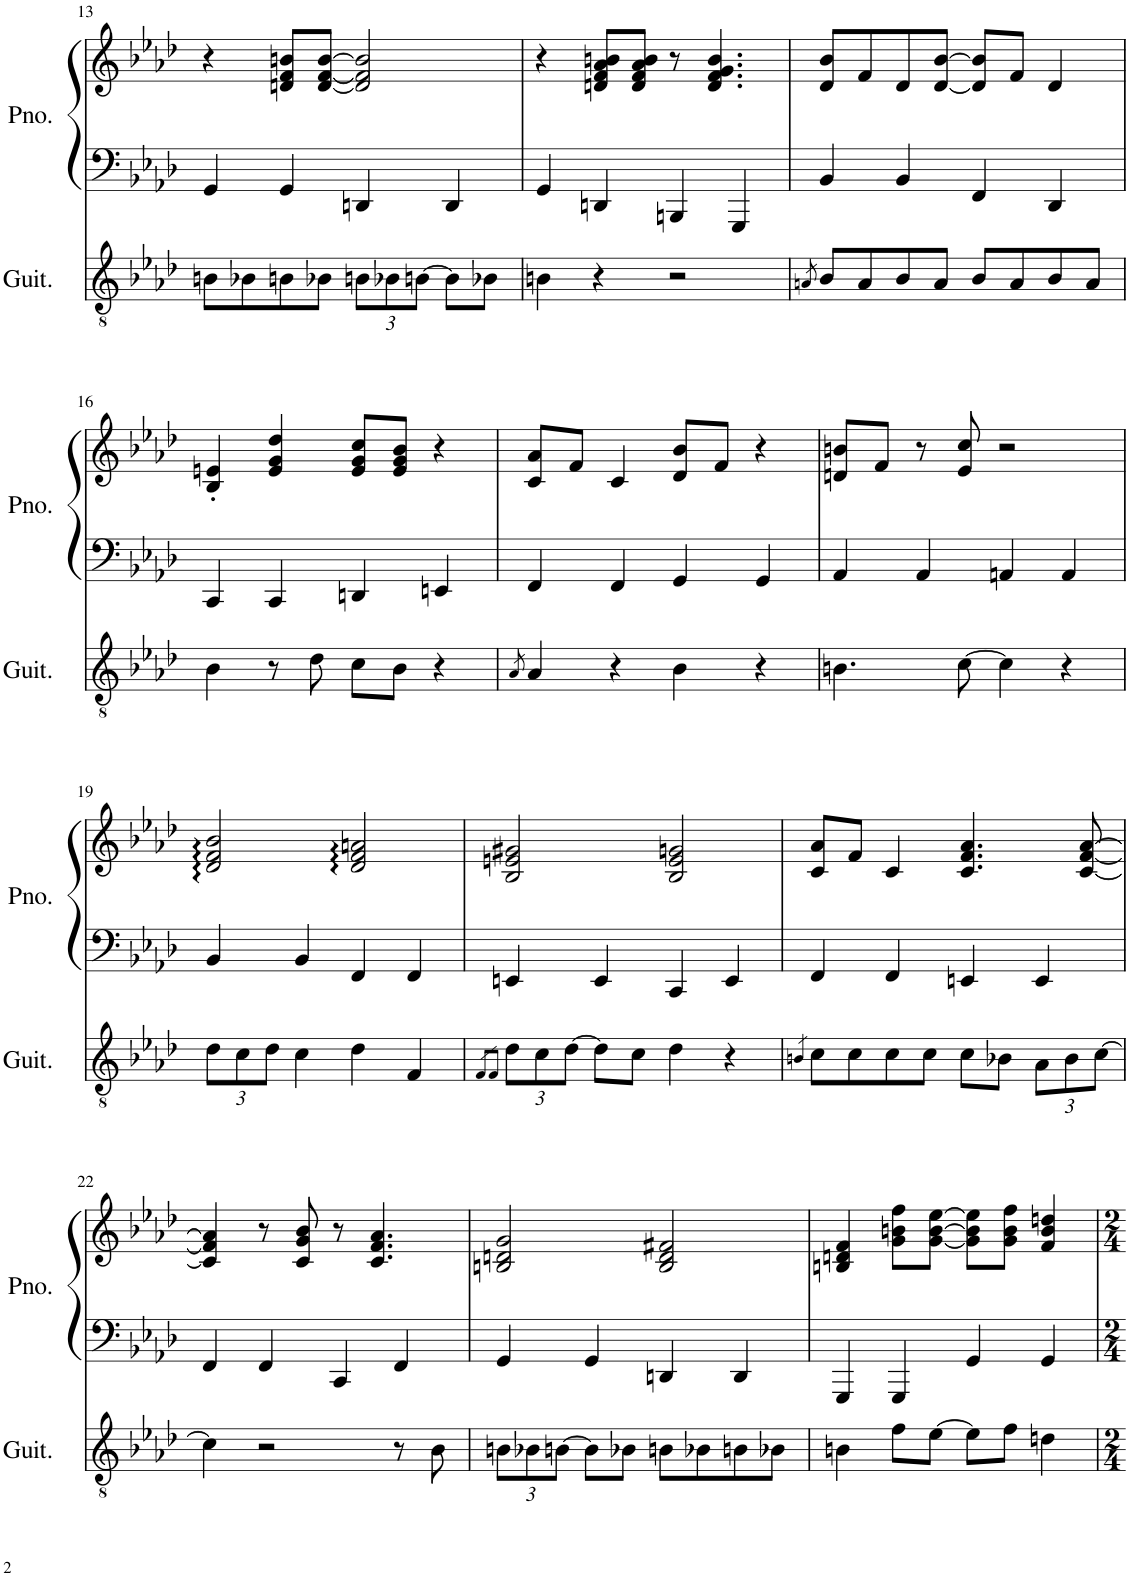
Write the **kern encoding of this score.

**kern	**kern	**kern
*part2	*part1	*part1
*staff3	*staff2	*staff1
*I"Guitar	*I"Piano	*
*I'Guit.	*I'Pno.	*
!!LO:PB:g=z
*clefGv2	*clefF4	*clefG2
*k[b-e-a-d-]	*k[b-e-a-d-]	*k[b-e-a-d-]
*M4/4	*M4/4	*M4/4
=13	=13	=13
8Bn\L	4GG/	4r
8B-X\	.	.
8Bn\	4GG/	8dn/ 8f/ 8bn/L
8B-X\J	.	[8d/ [8f/ [8b/J
*Xbrackettup	*	*
12Bn\L	4DDn/	2d/] 2f/] 2b/]
12B-X\	.	.
[12Bn\J	.	.
8B\L]	4DD/	.
8B-X\J	.	.
=14	=14	=14
4Bn\	4GG/	4r
4r	4DDn/	8dn/ 8f/ 8a-/ 8bn/L
.	.	8d/ 8f/ 8a-/ 8b/J
2r	4BBBn/	8r
.	.	4.d/ 4.f/ 4.g/ 4.b/
.	4GGG/	.
=15	=15	=15
8qAn/	.	.
8B-/L	4BB-/	8d-/ 8b-/L
8A/	.	8f/
8B-/	4BB-/	8d-/
8A/J	.	[8d-/ [8b-/J
8B-/L	4FF/	8d-/] 8b-/]L
8A/	.	8f/J
8B-/	4DD-/	4d-/
8A/J	.	.
!!LO:LB:g=z
=16	=16	=16
4B-\	4CC/	4B-/' 4en/'
8r	4CC/	4e/ 4g/ 4dd-/
8d-\	.	.
8c\L	4DDn/	8e/ 8g/ 8cc/L
8B-\J	.	8e/ 8g/ 8b-/J
4r	4EEn/	4r
=17	=17	=17
8qA-/	.	.
4A-/	4FF/	8c/ 8a-/L
.	.	8f/J
4r	4FF/	4c/
4B-\	4GG/	8d-/ 8b-/L
.	.	8f/J
4r	4GG/	4r
=18	=18	=18
4.Bn\	4AA-/	8dn/ 8bn/L
.	.	8f/J
.	4AA-/	8r
[8c\	.	8e-/ 8cc/
4c\]	4AAn/	2r
4r	4AA/	.
!!LO:LB:g=z
=19	=19	=19
12d-\L	4BB-/	2d-/: 2f/: 2b-/:
12c\	.	.
12d-\J	.	.
4c\	4BB-/	.
4d-\	4FF/	2d-/: 2f/: 2an/:
4F/	4FF/	.
=20	=20	=20
8qF/L	.	.
8qF/J	.	.
12d-\L	4EEn/	2B-/ 2en/ 2g#X/
12c\	.	.
[12d-\J	.	.
8d-\L]	4EE/	.
8c\J	.	.
4d-\	4CC/	2B-/ 2e/ 2gn/
4r	4EE/	.
=21	=21	=21
4qBn/	.	.
8c\L	4FF/	8c/ 8a-/L
8c\	.	8f/J
8c\	4FF/	4c/
8c\J	.	.
8c\L	4EEn/	4.c/ 4.f/ 4.a-/
8B-X\J	.	.
12A-\L	4EE/	.
12B-\	.	.
.	.	[8c/ [8f/ [8a-/
[12c\J	.	.
!!LO:LB:g=z
=22	=22	=22
4c\]	4FF/	4c/] 4f/] 4a-/]
2r	4FF/	8r
.	.	8c/ 8g/ 8b-/
.	4CC/	8r
.	.	4.c/ 4.f/ 4.a-/
8r	4FF/	.
8B-\	.	.
=23	=23	=23
12Bn\L	4GG/	2Bn/ 2dn/ 2g/
12B-X\	.	.
[12Bn\J	.	.
8B\L]	4GG/	.
8B-X\J	.	.
8Bn\L	4DDn/	2B/ 2d/ 2f#X/
8B-X\	.	.
8Bn\	4DD/	.
8B-X\J	.	.
=24	=24	=24
4Bn\	4GGG/	4Bn/ 4dn/ 4f/
8f\L	4GGG/	8g\ 8bn\ 8ff\L
[8e-\J	.	[8g\ [8b\ [8ee-\J
8e-\L]	4GG/	8g\] 8b\] 8ee-\]L
8f\J	.	8g\ 8b\ 8ff\J
4dn\	4GG/	4f/ 4b/ 4ddn/
=	=	=
*-	*-	*-
